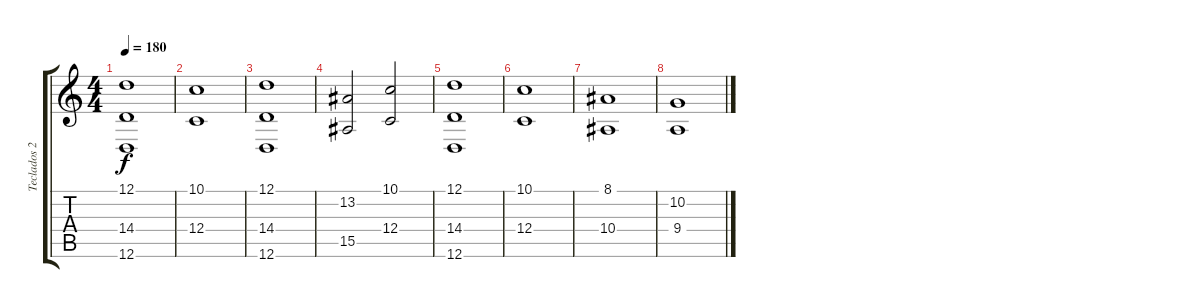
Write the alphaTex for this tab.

\track ("Teclados 2" "Teclados 2") {instrument acousticgrandpiano}
\staff {score tabs}
\tuning (D4 A3 F3 C3 G2 D2) {hide}
\ts (4 4)
\tempo 180
\clef g2
\ks c
(12.1 14.4 12.6).1{dy f volume 13 instrument stringensemble1} |
(10.1 12.4).1 |
(12.1 14.4 12.6).1 |
(13.2 15.5).2 (10.1 12.4).2 |
(12.1 14.4 12.6).1 |
(10.1 12.4).1 |
(8.1 10.4).1 |
(10.2 9.4).1
